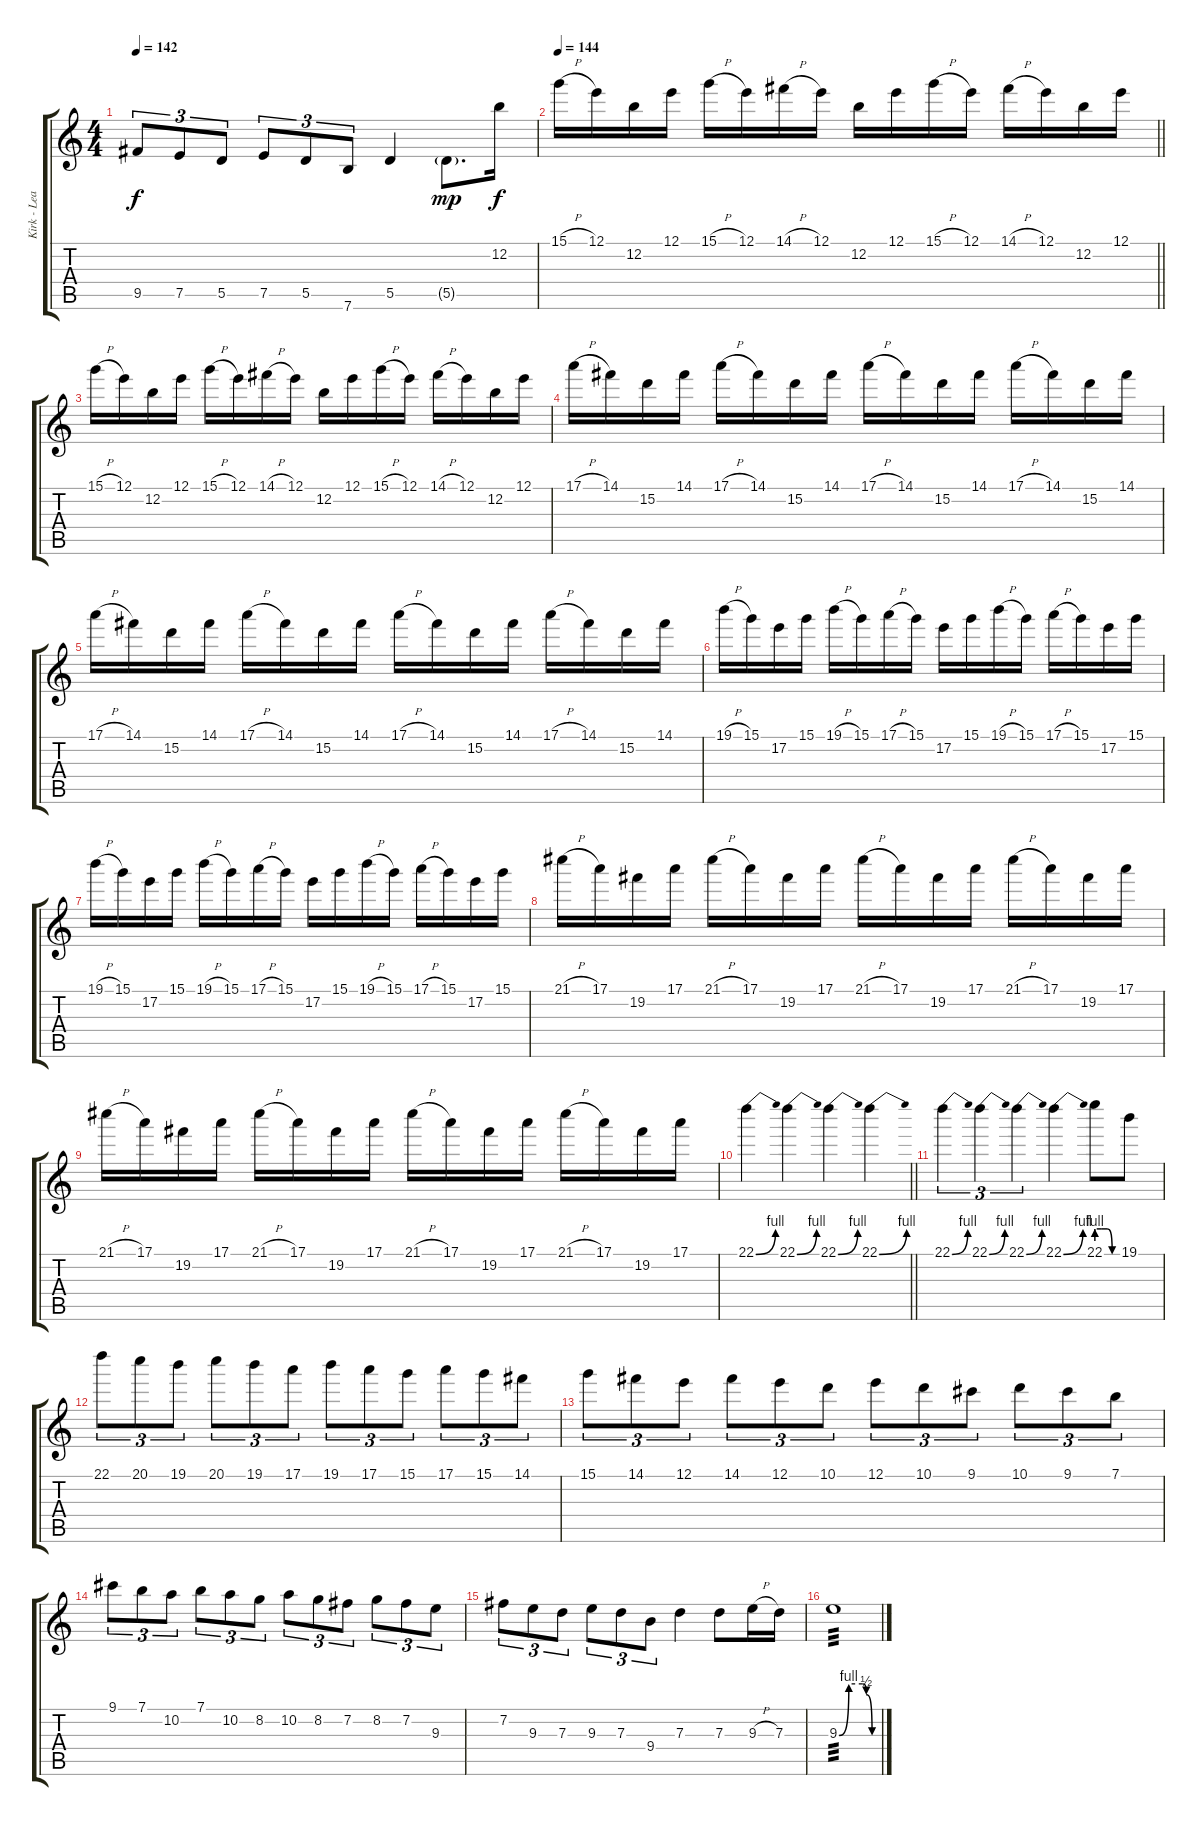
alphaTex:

\track ("Kirk - Lead Distortion" "Kirk - Lea") {instrument overdrivenguitar}
\staff {score tabs}
\tuning (E4 B3 G3 D3 A2 E2) {hide}
\ts (4 4)
\tempo 142
\clef g2
\ks c
9.5.8{tu (3 2) dy f} 7.5.8{tu (3 2)} 5.5.8{tu (3 2)} 7.5.8{tu (3 2)} 5.5.8{tu (3 2)} 7.6.8{tu (3 2)} 5.5.4 5.5{g}.8{d dy mp} 12.2.16{dy f} |
\tempo 144
\barLineRight lightlight
15.1{h}.16 12.1.16 12.2.16 12.1.16 15.1{h}.16 12.1.16 14.1{h}.16 12.1.16 12.2.16 12.1.16 15.1{h}.16 12.1.16 14.1{h}.16 12.1.16 12.2.16 12.1.16 |
15.1{h}.16 12.1.16 12.2.16 12.1.16 15.1{h}.16 12.1.16 14.1{h}.16 12.1.16 12.2.16 12.1.16 15.1{h}.16 12.1.16 14.1{h}.16 12.1.16 12.2.16 12.1.16 |
17.1{h}.16 14.1.16 15.2.16 14.1.16 17.1{h}.16 14.1.16 15.2.16 14.1.16 17.1{h}.16 14.1.16 15.2.16 14.1.16 17.1{h}.16 14.1.16 15.2.16 14.1.16 |
17.1{h}.16 14.1.16 15.2.16 14.1.16 17.1{h}.16 14.1.16 15.2.16 14.1.16 17.1{h}.16 14.1.16 15.2.16 14.1.16 17.1{h}.16 14.1.16 15.2.16 14.1.16 |
19.1{h}.16 15.1.16 17.2.16 15.1.16 19.1{h}.16 15.1.16 17.1{h}.16 15.1.16 17.2.16 15.1.16 19.1{h}.16 15.1.16 17.1{h}.16 15.1.16 17.2.16 15.1.16 |
19.1{h}.16 15.1.16 17.2.16 15.1.16 19.1{h}.16 15.1.16 17.1{h}.16 15.1.16 17.2.16 15.1.16 19.1{h}.16 15.1.16 17.1{h}.16 15.1.16 17.2.16 15.1.16 |
21.1{h}.16 17.1.16 19.2.16 17.1.16 21.1{h}.16 17.1.16 19.2.16 17.1.16 21.1{h}.16 17.1.16 19.2.16 17.1.16 21.1{h}.16 17.1.16 19.2.16 17.1.16 |
21.1{h}.16 17.1.16 19.2.16 17.1.16 21.1{h}.16 17.1.16 19.2.16 17.1.16 21.1{h}.16 17.1.16 19.2.16 17.1.16 21.1{h}.16 17.1.16 19.2.16 17.1.16 |
\barLineRight lightlight
22.1{be (bend 0 0 60 4)}.4 22.1{be (bend 0 0 60 4)}.4 22.1{be (bend 0 0 60 4)}.4 22.1{be (bend 0 0 60 4)}.4 |
22.1{be (bend 0 0 60 4)}.4{tu (3 2)} 22.1{be (bend 0 0 60 4)}.4{tu (3 2)} 22.1{be (bend 0 0 60 4)}.4{tu (3 2)} 22.1{be (bend 0 0 60 4)}.4 22.1{be (custom 0 4 15 4 30 4 45 0 60 0)}.8 19.1.8 |
22.1.8{tu (3 2)} 20.1.8{tu (3 2)} 19.1.8{tu (3 2)} 20.1.8{tu (3 2)} 19.1.8{tu (3 2)} 17.1.8{tu (3 2)} 19.1.8{tu (3 2)} 17.1.8{tu (3 2)} 15.1.8{tu (3 2)} 17.1.8{tu (3 2)} 15.1.8{tu (3 2)} 14.1.8{tu (3 2)} |
15.1.8{tu (3 2)} 14.1.8{tu (3 2)} 12.1.8{tu (3 2)} 14.1.8{tu (3 2)} 12.1.8{tu (3 2)} 10.1.8{tu (3 2)} 12.1.8{tu (3 2)} 10.1.8{tu (3 2)} 9.1.8{tu (3 2)} 10.1.8{tu (3 2)} 9.1.8{tu (3 2)} 7.1.8{tu (3 2)} |
9.1.8{tu (3 2)} 7.1.8{tu (3 2)} 10.2.8{tu (3 2)} 7.1.8{tu (3 2)} 10.2.8{tu (3 2)} 8.2.8{tu (3 2)} 10.2.8{tu (3 2)} 8.2.8{tu (3 2)} 7.2.8{tu (3 2)} 8.2.8{tu (3 2)} 7.2.8{tu (3 2)} 9.3.8{tu (3 2)} |
7.2.8{tu (3 2)} 9.3.8{tu (3 2)} 7.3.8{tu (3 2)} 9.3.8{tu (3 2)} 7.3.8{tu (3 2)} 9.4.8{tu (3 2)} 7.3.4 7.3.8 9.3{h}.16 7.3.16 |
9.3{be (custom 0 0 15 4 36 4 42 2 51 0 60 0)}.1{tp 3}
